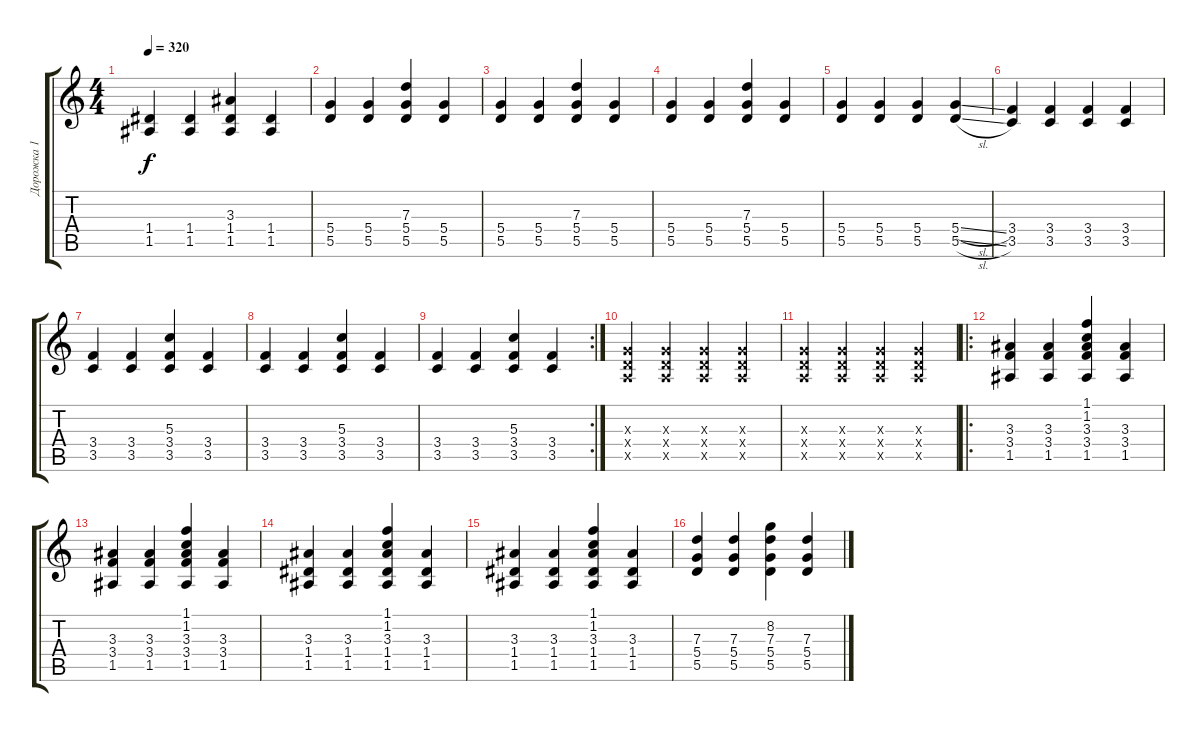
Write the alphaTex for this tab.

\track ("Дорожка 1" "Дорожка 1") {instrument acousticguitarsteel}
\staff {score tabs}
\tuning (E4 B3 G3 D3 A2 E2) {hide}
\ts (4 4)
\tempo 320
\clef g2
\ks c
(1.4 1.5).4{dy f} (1.4 1.5).4 (3.3 1.4 1.5).4 (1.4 1.5).4 |
(5.4 5.5).4 (5.4 5.5).4 (7.3 5.4 5.5).4 (5.4 5.5).4 |
(5.4 5.5).4 (5.4 5.5).4 (7.3 5.4 5.5).4 (5.4 5.5).4 |
(5.4 5.5).4 (5.4 5.5).4 (7.3 5.4 5.5).4 (5.4 5.5).4 |
(5.4 5.5).4 (5.4 5.5).4 (5.4 5.5).4 (5.4{sl} 5.5{sl}).4 |
(3.4 3.5).4 (3.4 3.5).4 (3.4 3.5).4 (3.4 3.5).4 |
(3.4 3.5).4 (3.4 3.5).4 (5.3 3.4 3.5).4 (3.4 3.5).4 |
(3.4 3.5).4 (3.4 3.5).4 (5.3 3.4 3.5).4 (3.4 3.5).4 |
\rc 2
(3.4 3.5).4 (3.4 3.5).4 (5.3 3.4 3.5).4 (3.4 3.5).4 |
(0.3{x} 0.4{x} 0.5{x}).4 (0.3{x} 0.4{x} 0.5{x}).4 (0.3{x} 0.4{x} 0.5{x}).4 (0.3{x} 0.4{x} 0.5{x}).4 |
(0.3{x} 0.4{x} 0.5{x}).4 (0.3{x} 0.4{x} 0.5{x}).4 (0.3{x} 0.4{x} 0.5{x}).4 (0.3{x} 0.4{x} 0.5{x}).4 |
\ro
(3.3 3.4 1.5).4 (3.3 3.4 1.5).4 (1.1 1.2 3.3 3.4 1.5).4 (3.3 3.4 1.5).4 |
(3.3 3.4 1.5).4 (3.3 3.4 1.5).4 (1.1 1.2 3.3 3.4 1.5).4 (3.3 3.4 1.5).4 |
(3.3 1.4 1.5).4 (3.3 1.4 1.5).4 (1.1 1.2 3.3 1.4 1.5).4 (3.3 1.4 1.5).4 |
(3.3 1.4 1.5).4 (3.3 1.4 1.5).4 (1.1 1.2 3.3 1.4 1.5).4 (3.3 1.4 1.5).4 |
(7.3 5.4 5.5).4 (7.3 5.4 5.5).4 (8.2 7.3 5.4 5.5).4 (7.3 5.4 5.5).4
